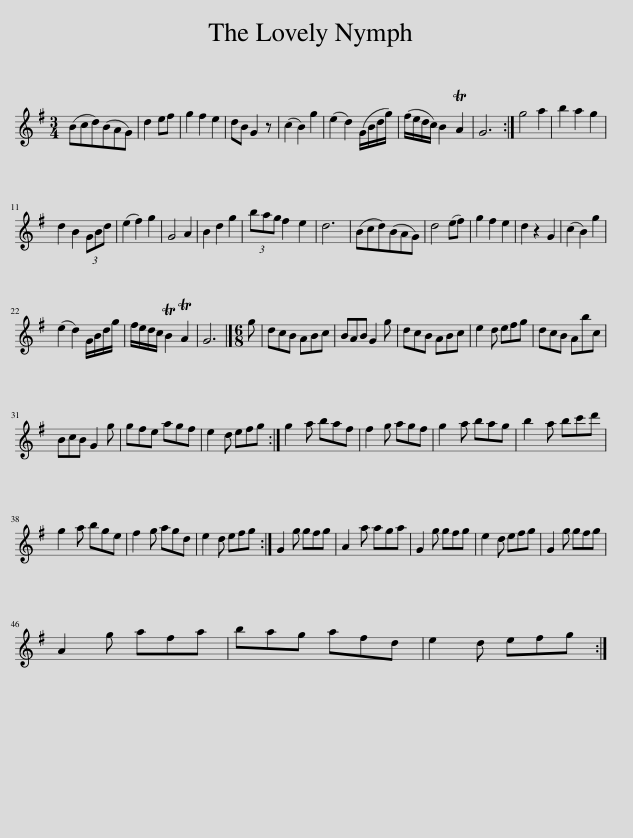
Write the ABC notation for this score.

X:1
L:1/8
M:3/4
I:linebreak $
K:G
V:1 treble
V:1
 (Bcd)(BAG) | d2 ef | g2 f2 e2 | dB G2 z | (c2 B2) g2 | %5
 (e2 d2) (G/B/d/g/) | (f/e/d/c/) B2 TA2 | G6 :| g4 a2 | b2 a2 g2 |$ %10
 d2 B2 (3GBd | (e2 f2) g2 | G4 A2 | B2 d2 g2 | (3bag f2 e2 | %15
 d6 | (Bcd)(BAG) | d4 (ef) | g2 f2 e2 | d2 z2 G2 | %20
 (c2 B2) g2 |$ (e2 d2) G/B/d/g/ | f/e/d/c/ TB2 TA2 | G6 |][M:6/8] g | %25
 dcB ABc | BAB G2 g | dcB ABc | e2 d efg | dcB Abc |$ %30
 BcB G2 g | gfe agf | e2 d efg :| g2 a baf | f2 g agf | %35
 g2 a bag | b2 a bc'd' |$ g2 a bge | f2 g agd | e2 d efg :| %40
 G2 g gfg | A2 a aga | G2 g gfg | e2 d efg | G2 g gfg |$ %45
 A2 g afa | bag afd | e2 d efg :| %48
